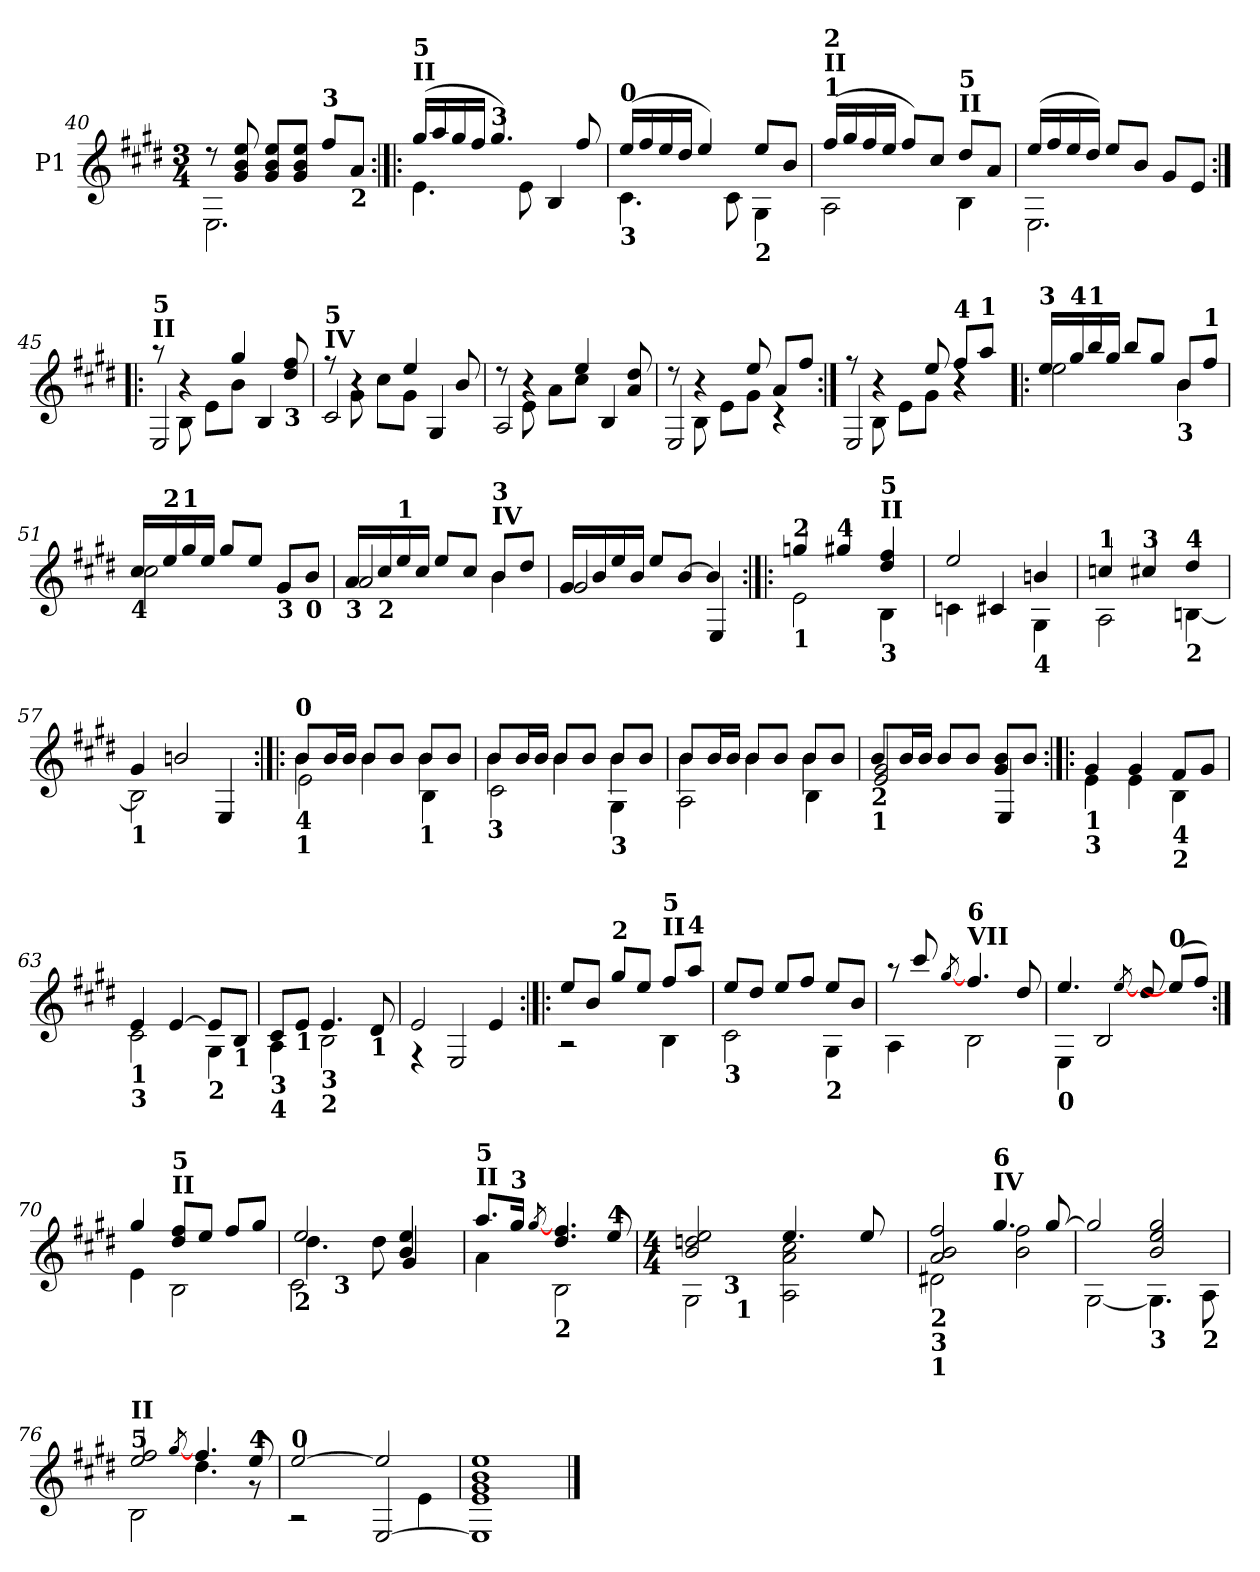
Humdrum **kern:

**kern
*part1
*staff1
*I"P1
*clefG2
*ITrd7c12
*k[f#c#g#d#]
*E:
*M3/4
=40
*^
8r	2.EEi\
8G#i/ 8Bi 8ei	.
8G#i/ 8Bi 8eiL	.
8G#i/ 8Bi 8eiJ	.
!LO:TX:a:B:t=3	!
8f#i/L	.
!LO:TX:b:B:t=2	!
8Ai/J	.
!!LO:PB:g=z	!!
=41:|!|:	=41:|!|:
!LO:TX:a:B:t=II	!
!LO:TX:B:t=5	!
(16g#i/LL	4.Ei\
16ai/	.
16g#i/	.
16f#i/JJ	.
!LO:TX:a:B:t=3	!
4.g#i/)	.
.	8Ei\
.	4BBi/
8f#i/	.
=42	=42
!LO:TX:a:B:t=0	!
!LO:TX:b:B:t=3	!
(16ei/LL	4.C#i\
16f#i/	.
16ei/	.
16d#i/JJ	.
4ei/)	.
.	8C#i\
!LO:TX:b:B:t=2	!
8ei/L	4GG#i\
8Bi/J	.
=43	=43
!LO:TX:a:B:t=1	!
!LO:TX:a:B:t=II	!
!LO:TX:B:t=2	!
(16f#i/LL	2AAi\
16g#i/	.
16f#i/	.
16ei/JJ	.
8f#i/L)	.
8c#i/J	.
!LO:TX:a:B:t=II	!
!LO:TX:B:t=5	!
8d#i/L	4BBi\
8Ai/J	.
=44	=44
(16ei/LL	2.EEi\
16f#i/	.
16ei/	.
16d#i/JJ)	.
8ei/L	.
8Bi/J	.
8G#i/L	.
8Ei/J	.
=45:|!|:	=45:|!|:
*	*^
!LO:TX:a:B:t=II	!	!
!LO:TX:B:t=5	!	!
8r	8ryy	2EEi/
4r	8BBi\	.
.	8Ei\L	.
4g#i/	8Bi\J	.
.	4BBi/	4ryy
!LO:TX:b:B:t=3	!	!
8d#i/ 8f#i	.	.
!!LO:LB:g=z	!!	!!
=46	=46	=46
!LO:TX:a:B:t=IV	!	!
!LO:TX:B:t=5	!	!
8r	8ryy	2C#i/
4r	8G#i\	.
.	8c#i\L	.
4ei/	8G#i\J	.
.	4GG#i/	4ryy
8Bi/	.	.
=47	=47	=47
8r	8ryy	2AAi/
4r	8Ei\	.
.	8Ai\L	.
4ei/	8c#i\J	.
.	4BBi/	4ryy
8Ai/ 8d#i	.	.
=48	=48	=48
8r	8ryy	2EEi/
4r	8BBi\	.
.	8Ei\L	.
8ei/	8G#i\J	.
8Ai/L	4r	4ryy
8f#i/J	.	.
=49:|!	=49:|!	=49:|!
8r	8ryy	2EEi/
4r	8BBi\	.
.	8Ei\L	.
8ei/	8G#i\J	.
!LO:TX:a:B:t=4	!	!
8f#i/L	4r	4r
!LO:TX:a:B:t=1	!	!
8ai/J	.	.
=50!|:	=50!|:	=50!|:
!LO:TX:a:B:t=3	!	!
16ei/LL	2ryy	2ei\
!LO:TX:a:B:t=4	!	!
16g#i/	.	.
!LO:TX:a:B:t=1	!	!
16bi/	.	.
16g#i/JJ	.	.
8bi/L	.	.
8g#i/J	.	.
!LO:TX:b:B:t=3	!	!
8Bi/L	4ryy	4Bi\
!LO:TX:a:B:t=1	!	!
8f#i/J	.	.
*	*v	*v
=51	=51
!LO:TX:b:B:t=4	!
16c#i/LL	2c#i\
!LO:TX:a:B:t=2	!
16ei/	.
!LO:TX:a:B:t=1	!
16g#i/	.
16ei/JJ	.
8g#i/L	.
8ei/J	.
!LO:TX:b:B:t=3	!
8G#i/L	4G#i/
!LO:TX:b:B:t=0	!
8Bi/J	.
!!LO:LB:g=z	!!
=52	=52
!LO:TX:b:B:t=3	!
16Ai/LL	2Ai/
!LO:TX:b:B:t=2	!
16c#i/	.
!LO:TX:a:B:t=1	!
16ei/	.
16c#i/JJ	.
8ei/L	.
8c#i/J	.
!LO:TX:a:B:t=IV	!
!LO:TX:B:t=3	!
8Bi/L	4Bi\
8d#i/J	.
=53	=53
16G#i/LL	2G#i/
16Bi/	.
16ei/	.
16Bi/JJ	.
8ei/L	.
[>8Bi/J	.
4Bi/]	4EEi/
=54:|!|:	=54:|!|:
!LO:TX:a:B:t=2	!
!LO:TX:b:B:t=1	!
4gni/	2Ei\
!LO:TX:a:B:t=4	!
4g#Xi/	.
!LO:TX:b:B:t=3	!
!LO:TX:a:B:t=II	!
!LO:TX:B:t=5	!
4d#i/ 4f#i	4BBi\
=55	=55
2ei/	4Cni\
.	4C#Xi/
!LO:TX:b:B:t=4	!
4Bni/	4GG#i\
=56	=56
!LO:TX:a:B:t=1	!
4cni/	2AAi\
!LO:TX:B:t=3	!
4c#Xi/	.
!LO:TX:a:B:t=4	!
!LO:TX:b:B:t=2	!
4d#i/	[<4BBni\
=57	=57
!LO:TX:b:B:t=1	!
4G#i/	2BBi\]
2Bni/	.
.	4EEi/
=58:|!|:	=58:|!|:
*	*^
!LO:TX:b:B:t=4	!	!
!LO:TX:a:B:t=0	!	!
!LO:TX:b:B:t=1	!	!
8Bi/L	4Bi\	2Ei\
16Bi/L	.	.
16Bi/JJ	.	.
8Bi/L	4Bi\	.
8Bi/J	.	.
!LO:TX:b:B:t=1	!	!
8Bi/L	4Bi\	4BBi\
8Bi/J	.	.
!!LO:LB:g=z	!!	!!
=59	=59	=59
!LO:TX:b:B:t=3	!	!
8Bi/L	4Bi\	2C#i\
16Bi/L	.	.
16Bi/JJ	.	.
8Bi/L	4Bi\	.
8Bi/J	.	.
!LO:TX:b:B:t=3	!	!
8Bi/L	4Bi\	4GG#i\
8Bi/J	.	.
=60	=60	=60
8Bi/L	4Bi\	2AAi\
16Bi/L	.	.
16Bi/JJ	.	.
8Bi/L	4Bi\	.
8Bi/J	.	.
8Bi/L	4Bi\	4BBi\
8Bi/J	.	.
=61	=61	=61
!LO:TX:b:B:t=2	!	!
!LO:TX:b:B:t=1	!	!
8Bi/L	4ryy	2Ei/ 2G#i
16Bi/L	.	.
16Bi/JJ	.	.
8Bi/L	4ryy	.
8Bi/J	.	.
8G#i/ 8BiL	4ryy	4EEi/
8Bi/J	.	.
*	*v	*v
=62:|!|:	=62:|!|:
!LO:TX:b:B:t=1	!
!LO:TX:b:B:t=3	!
4G#i/	4Ei\
4G#i/	4Ei\
!LO:TX:b:B:t=4	!
!LO:TX:b:B:t=2	!
8F#i/L	4BBi\
8G#i/J	.
=63	=63
!LO:TX:b:B:t=1	!
!LO:TX:b:B:t=3	!
4Ei/	2C#i\
[>4Ei/	.
!LO:TX:b:B:t=2	!
8Ei/L]	4GG#i\
!LO:TX:b:B:t=1	!
8BBi/J	.
=64	=64
!LO:TX:b:B:t=3	!
!LO:TX:b:B:t=4	!
8C#i/L	4AAi\
!LO:TX:b:B:t=1	!
8Ei/J	.
!LO:TX:b:B:t=3	!
!LO:TX:b:B:t=2	!
4.Ei/	2BBi\
!LO:TX:b:B:t=1	!
8D#i/	.
!!LO:LB:g=z	!!
=65	=65
2Ei/	4r
.	2EEi/
4Ei/	.
=66:|!|:	=66:|!|:
8ei/L	2r
8Bi/J	.
!LO:TX:a:B:t=2	!
8g#i/L	.
8ei/J	.
!LO:TX:a:B:t=II	!
!LO:TX:B:t=5	!
8f#i/L	4BBi\
!LO:TX:a:B:t=4	!
8ai/J	.
=67	=67
!LO:TX:b:B:t=3	!
8ei/L	2C#i\
8d#i/J	.
8ei/L	.
8f#i/J	.
!LO:TX:b:B:t=2	!
8ei/L	4GG#i\
8Bi/J	.
=68	=68
8r	4AAi\
8cc#i/	.
[>8qg#i/	.
!LO:TX:a:B:t=VII	!
!LO:TX:B:t=6	!
4.f#i/	2BBi\
8d#i/	.
=69	=69
!LO:TX:b:B:t=0	!
4.ei/	4EEi\
.	2BBi/
[>8qei/	.
8d#i/	.
!LO:TX:a:B:t=0	!
(8ei/L]	.
8f#i/J)	.
=70:|!	=70:|!
4g#i/	4Ei\
!LO:TX:a:B:t=II	!
!LO:TX:B:t=5	!
8d#i/ 8f#iL	2BBi\
8ei/J	.
8f#i/L	.
8g#i/J	.
=71	=71
*	*^
!LO:TX:b:B:t=2	!	!
*	*	*^
2ei/	4.d#i\	2C#i\	8ryy
.	.	.	64ryy
.	.	.	256..ryy
!	!	!	!LO:TX:b:B:t=3
.	.	.	2ryy
.	8d#i\	.	.
4Bi/ 4ei	4ryy	4G#i/	.
.	.	.	16ryy
.	.	.	32ryy
.	.	.	128ryy
.	.	.	1024ryy
!!LO:LB:g=z	!!	!!	!!
=72	=72	=72	=72
!LO:TX:a:B:t=II	!	!	!
!LO:TX:B:t=5	!	!	!
*	*v	*v	*v
8.ai/L	4Ai\
!LO:TX:a:B:t=3	!
16g#i/Jk	.
[>8qg#i/	.
!LO:TX:b:B:t=2	!
4.d#i/ 4.f#i	2BBi\
!LO:TX:a:B:t=4	!
8ei/	.
*v	*v
=73
*M4/4
*^
!LO:TX:b:B:t=2	!
*^	*^
2Bi/ 2dni 2ei	2GG#i\	8ryy	8.ryy
.	.	64...ryy	.
!	!	!LO:TX:b:B:t=3	!
.	.	2ryy	.
!	!	!	!LO:TX:b:B:t=1
.	.	.	2ryy
4.ei/	2AAi\ 2Ai 2c#i	.	.
.	.	4ryy	.
.	.	.	4ryy
8ei/	.	.	.
.	.	16ryy	.
.	.	.	16ryy
.	.	32ryy	.
.	.	512ryy	.
=74	=74	=74	=74
!LO:TX:b:B:t=2	!	!	!
!LO:TX:b:B:t=3	!	!	!
!LO:TX:b:B:t=1	!	!	!
*	*v	*v	*v
2Ai/ 2Bi 2f#i	2D#Xi\
!LO:TX:a:B:t=IV	!
!LO:TX:B:t=6	!
4.g#i/	2Bi\ 2f#i
[>8g#i/	.
=75	=75
2g#i/]	[<2GG#i\
!LO:TX:b:B:t=3	!
2Bi/ 2ei 2g#i	4.GG#i\]
!	!LO:TX:b:B:t=2
.	8AAi\
=76	=76
!LO:TX:a:B:t=II	!
!LO:TX:B:t=5	!
2ei/ 2f#i	2BBi\
[>8qg#i/	.
4.f#i/	4.d#i\
!LO:TX:a:B:t=4	!
8ei/	8r
=77	=77
*	*^
!LO:TX:a:B:t=0	!	!
[>2ei/	4ryy	2r
.	4ryy	.
2ei/]	4ryy	[<2EEi/
.	4Ei\	.
*	*v	*v
=78	=78
1Ei 1G#i 1Bi 1ei	1EEi]
*v	*v
==
*-
